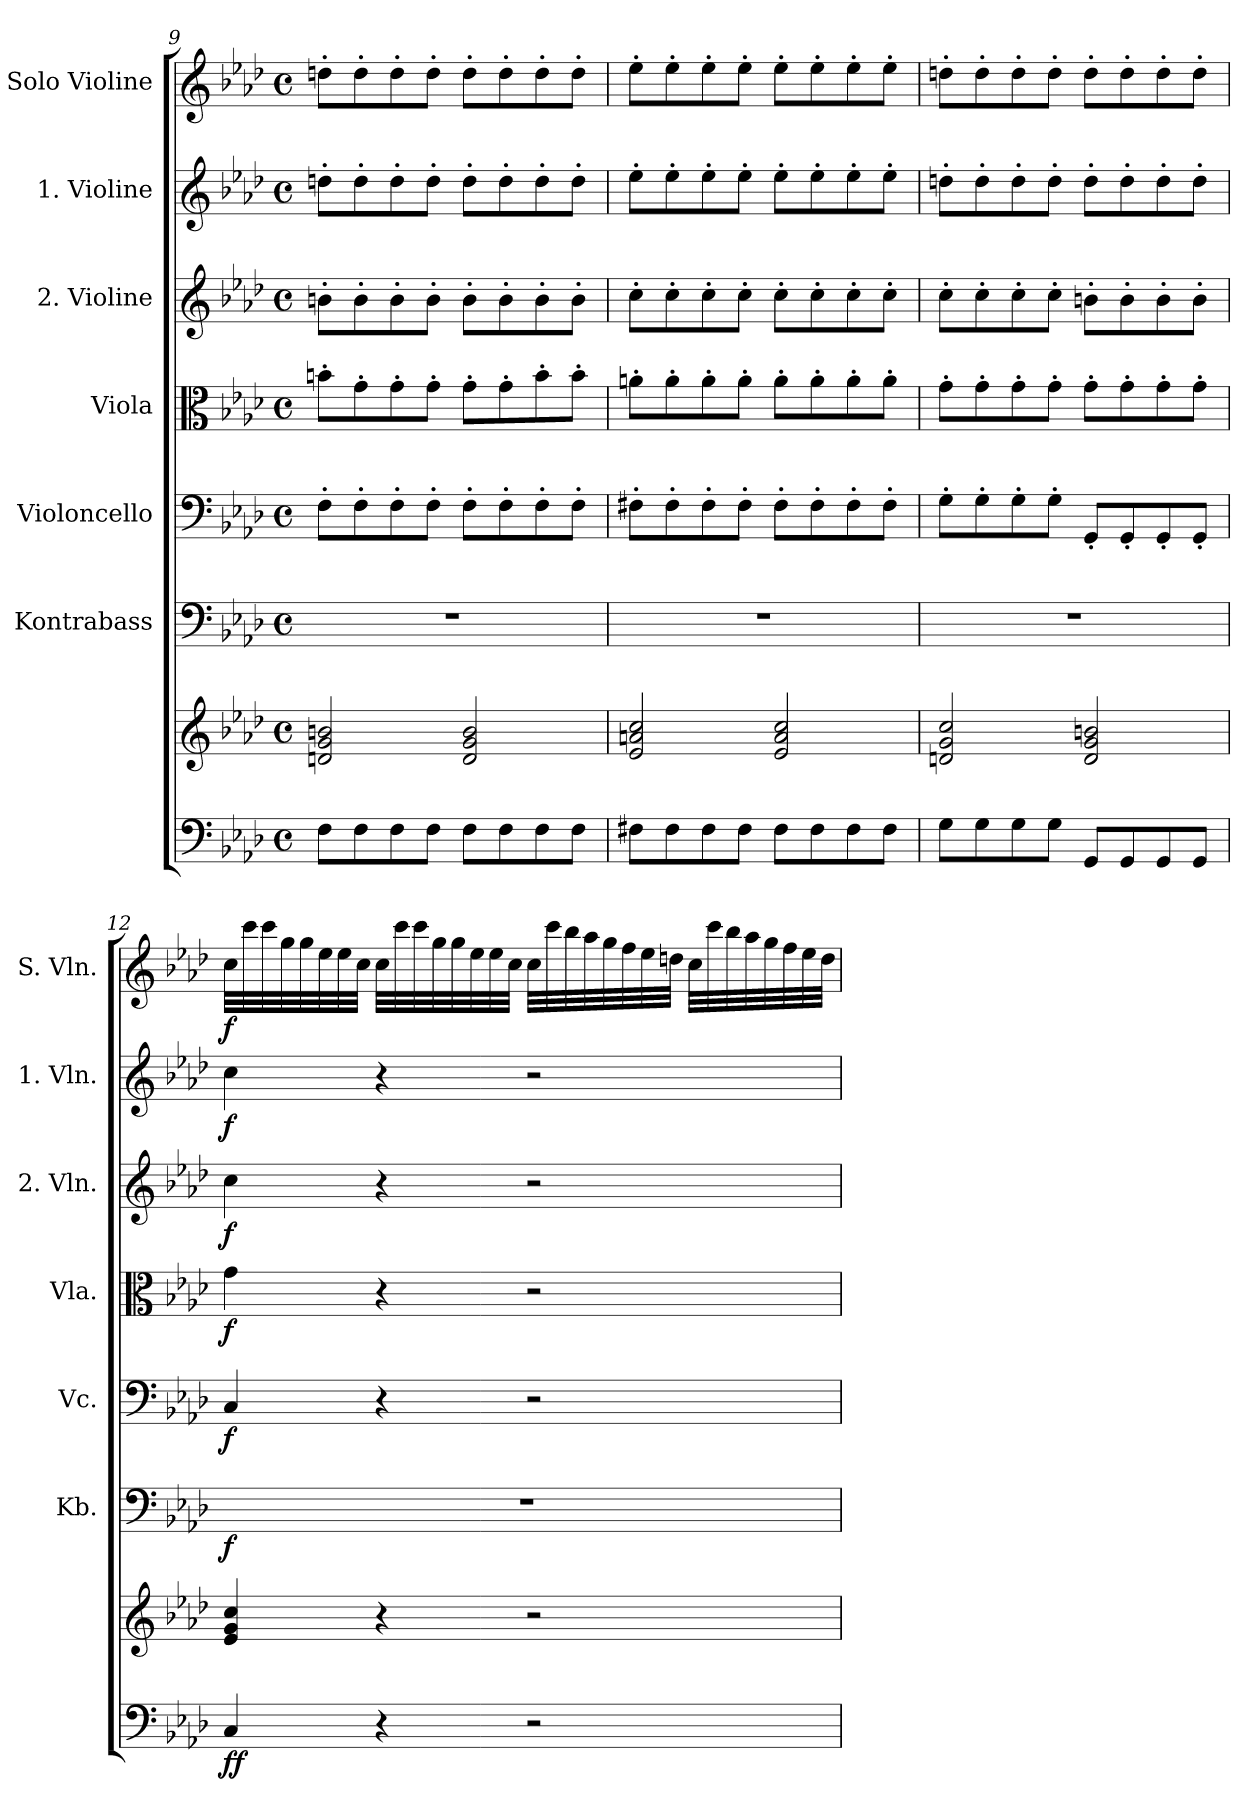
**kern	**kern	**dynam	**kern	**dynam	**kern	**dynam	**kern	**dynam	**kern	**dynam	**kern	**dynam	**kern	**dynam
*part7	*part7	*part7	*part6	*part6	*part5	*part5	*part4	*part4	*part3	*part3	*part2	*part2	*part1	*part1
*staff8	*staff7	*staff7/8	*staff6	*staff6	*staff5	*staff5	*staff4	*staff4	*staff3	*staff3	*staff2	*staff2	*staff1	*staff1
*	*	*	*I"Kontrabass	*	*I"Violoncello	*	*I"Viola	*	*I"2. Violine	*	*I"1. Violine	*	*I"Solo Violine	*
*	*	*	*I'Kb.	*	*I'Vc.	*	*I'Vla.	*	*I'2. Vln.	*	*I'1. Vln.	*	*I'S. Vln.	*
!!LO:PB:g=z
*clefF4	*clefG2	*	*clefF4	*	*clefF4	*	*clefC3	*	*clefG2	*	*clefG2	*	*clefG2	*
*	*	*	*ITrd7c12	*	*	*	*	*	*	*	*	*	*	*
*k[b-e-a-d-]	*k[b-e-a-d-]	*	*k[b-e-a-d-]	*	*k[b-e-a-d-]	*	*k[b-e-a-d-]	*	*k[b-e-a-d-]	*	*k[b-e-a-d-]	*	*k[b-e-a-d-]	*
*f:	*f:	*	*f:	*	*f:	*	*f:	*	*f:	*	*f:	*	*f:	*
*M4/4	*M4/4	*	*M4/4	*	*M4/4	*	*M4/4	*	*M4/4	*	*M4/4	*	*M4/4	*
*met(c)	*met(c)	*	*met(c)	*	*met(c)	*	*met(c)	*	*met(c)	*	*met(c)	*	*met(c)	*
=9	=9	=9	=9	=9	=9	=9	=9	=9	=9	=9	=9	=9	=9	=9
8F\L	2dn/ 2g/ 2bn/	.	1r	.	8F'\L	.	8bn'\L	.	8bn'\L	.	8ddn'\L	.	8ddn'\L	.
8F\	.	.	.	.	8F'\	.	8g'\	.	8b'\	.	8dd'\	.	8dd'\	.
8F\	.	.	.	.	8F'\	.	8g'\	.	8b'\	.	8dd'\	.	8dd'\	.
8F\J	.	.	.	.	8F'\J	.	8g'\J	.	8b'\J	.	8dd'\J	.	8dd'\J	.
8F\L	2d/ 2g/ 2b/	.	.	.	8F'\L	.	8g'\L	.	8b'\L	.	8dd'\L	.	8dd'\L	.
8F\	.	.	.	.	8F'\	.	8g'\	.	8b'\	.	8dd'\	.	8dd'\	.
8F\	.	.	.	.	8F'\	.	8b'\	.	8b'\	.	8dd'\	.	8dd'\	.
8F\J	.	.	.	.	8F'\J	.	8b'\J	.	8b'\J	.	8dd'\J	.	8dd'\J	.
=10	=10	=10	=10	=10	=10	=10	=10	=10	=10	=10	=10	=10	=10	=10
8F#X\L	2e-/ 2an/ 2cc/	.	1r	.	8F#X'\L	.	8an'\L	.	8cc'\L	.	8ee-'\L	.	8ee-'\L	.
8F#\	.	.	.	.	8F#'\	.	8a'\	.	8cc'\	.	8ee-'\	.	8ee-'\	.
8F#\	.	.	.	.	8F#'\	.	8a'\	.	8cc'\	.	8ee-'\	.	8ee-'\	.
8F#\J	.	.	.	.	8F#'\J	.	8a'\J	.	8cc'\J	.	8ee-'\J	.	8ee-'\J	.
8F#\L	2e-/ 2a/ 2cc/	.	.	.	8F#'\L	.	8a'\L	.	8cc'\L	.	8ee-'\L	.	8ee-'\L	.
8F#\	.	.	.	.	8F#'\	.	8a'\	.	8cc'\	.	8ee-'\	.	8ee-'\	.
8F#\	.	.	.	.	8F#'\	.	8a'\	.	8cc'\	.	8ee-'\	.	8ee-'\	.
8F#\J	.	.	.	.	8F#'\J	.	8a'\J	.	8cc'\J	.	8ee-'\J	.	8ee-'\J	.
=11	=11	=11	=11	=11	=11	=11	=11	=11	=11	=11	=11	=11	=11	=11
8G\L	2dn/ 2g/ 2cc/	.	1r	.	8G'\L	.	8g'\L	.	8cc'\L	.	8ddn'\L	.	8ddn'\L	.
8G\	.	.	.	.	8G'\	.	8g'\	.	8cc'\	.	8dd'\	.	8dd'\	.
8G\	.	.	.	.	8G'\	.	8g'\	.	8cc'\	.	8dd'\	.	8dd'\	.
8G\J	.	.	.	.	8G'\J	.	8g'\J	.	8cc'\J	.	8dd'\J	.	8dd'\J	.
8GG/L	2d/ 2g/ 2bn/	.	.	.	8GG'/L	.	8g'\L	.	8bn'\L	.	8dd'\L	.	8dd'\L	.
8GG/	.	.	.	.	8GG'/	.	8g'\	.	8b'\	.	8dd'\	.	8dd'\	.
8GG/	.	.	.	.	8GG'/	.	8g'\	.	8b'\	.	8dd'\	.	8dd'\	.
8GG/J	.	.	.	.	8GG'/J	.	8g'\J	.	8b'\J	.	8dd'\J	.	8dd'\J	.
!!LO:PB:g=z
=12	=12	=12	=12	=12	=12	=12	=12	=12	=12	=12	=12	=12	=12	=12
!	!	!LO:DY:b=2	!	!	!	!	!	!	!	!	!	!	!	!
!	!	!LO:DY:n=1:b	!	!LO:DY:b	!	!LO:DY:b	!	!LO:DY:b	!	!LO:DY:b	!	!LO:DY:b	!	!LO:DY:b
4C/	4e-/ 4g/ 4cc/	f f	1r	f	4C/	f	4g\	f	4cc\	f	4cc\	f	32cc\LLL	f
.	.	.	.	.	.	.	.	.	.	.	.	.	32ccc\	.
.	.	.	.	.	.	.	.	.	.	.	.	.	32ccc\	.
.	.	.	.	.	.	.	.	.	.	.	.	.	32gg\	.
.	.	.	.	.	.	.	.	.	.	.	.	.	32gg\	.
.	.	.	.	.	.	.	.	.	.	.	.	.	32ee-\	.
.	.	.	.	.	.	.	.	.	.	.	.	.	32ee-\	.
.	.	.	.	.	.	.	.	.	.	.	.	.	32cc\JJJ	.
4r	4r	.	.	.	4r	.	4r	.	4r	.	4r	.	32cc\LLL	.
.	.	.	.	.	.	.	.	.	.	.	.	.	32ccc\	.
.	.	.	.	.	.	.	.	.	.	.	.	.	32ccc\	.
.	.	.	.	.	.	.	.	.	.	.	.	.	32gg\	.
.	.	.	.	.	.	.	.	.	.	.	.	.	32gg\	.
.	.	.	.	.	.	.	.	.	.	.	.	.	32ee-\	.
.	.	.	.	.	.	.	.	.	.	.	.	.	32ee-\	.
.	.	.	.	.	.	.	.	.	.	.	.	.	32cc\JJJ	.
2r	2r	.	.	.	2r	.	2r	.	2r	.	2r	.	32cc\LLL	.
.	.	.	.	.	.	.	.	.	.	.	.	.	32ccc\	.
.	.	.	.	.	.	.	.	.	.	.	.	.	32bb-\	.
.	.	.	.	.	.	.	.	.	.	.	.	.	32aa-\	.
.	.	.	.	.	.	.	.	.	.	.	.	.	32gg\	.
.	.	.	.	.	.	.	.	.	.	.	.	.	32ff\	.
.	.	.	.	.	.	.	.	.	.	.	.	.	32ee-\	.
.	.	.	.	.	.	.	.	.	.	.	.	.	32ddn\JJJ	.
.	.	.	.	.	.	.	.	.	.	.	.	.	32cc\LLL	.
.	.	.	.	.	.	.	.	.	.	.	.	.	32ccc\	.
.	.	.	.	.	.	.	.	.	.	.	.	.	32bb-\	.
.	.	.	.	.	.	.	.	.	.	.	.	.	32aa-\	.
.	.	.	.	.	.	.	.	.	.	.	.	.	32gg\	.
.	.	.	.	.	.	.	.	.	.	.	.	.	32ff\	.
.	.	.	.	.	.	.	.	.	.	.	.	.	32ee-\	.
.	.	.	.	.	.	.	.	.	.	.	.	.	32dd\JJJ	.
=	=	=	=	=	=	=	=	=	=	=	=	=	=	=
*-	*-	*-	*-	*-	*-	*-	*-	*-	*-	*-	*-	*-	*-	*-
